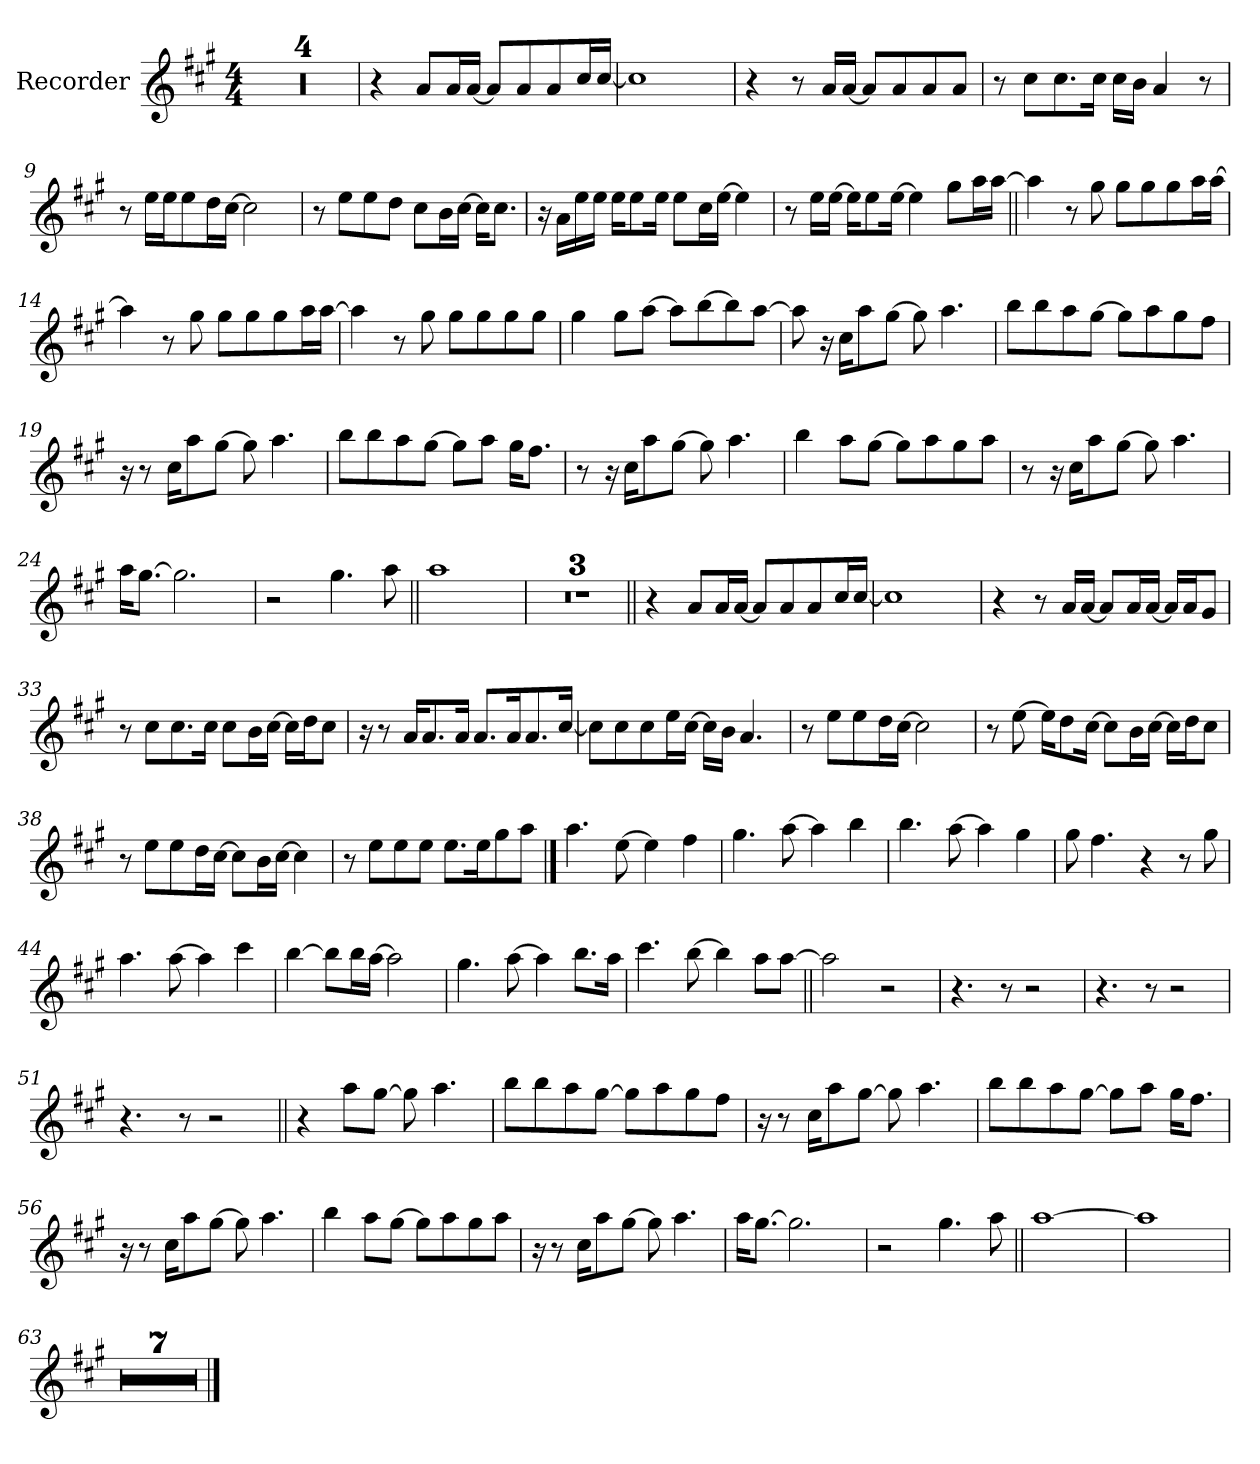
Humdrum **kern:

**kern
*part1
*staff1
*I"Recorder
*I'Rec
*clefG2
*k[f#c#g#]
*A:
*M4/4
=1
1r
=2
1r
=3
1r
=4
1r
!!LO:LB:g=z
=5
4r
8a/L
16a/L
[16a/JJ
8a/L]
8a/
8a/
16cc#/L
[16cc#/JJ
=6
1cc#]
=7
4r
8r
16a/LL
[16a/JJ
8a/L]
8a/
8a/
8a/J
=8
8r
8cc#\L
8.cc#\
16cc#\Jk
16cc#\LL
16b\JJ
4a/
8r
!!LO:LB:g=z
=9
8r
16ee\LL
16ee\J
8ee\
16dd\L
[16cc#\JJ
2cc#\]
=10
8r
8ee\L
8ee\
8dd\J
8cc#\L
16b\L
[16cc#\JJ
16cc#\KL]
8.cc#\J
=11
16r
16a\LL
16ee\
16ee\JJ
16ee\KL
8ee\
16ee\Jk
8ee\L
16cc#\L
[16ee\JJ
4ee\]
=12
8r
16ee\LL
[16ee\JJ
16ee\KL]
8ee\
[16ee\Jk
4ee\]
8gg#\L
16aa\L
[16aa\JJ
!!LO:LB:g=z
=13||
4aa\]
8r
8gg#\
8gg#\L
8gg#\
8gg#\
16aa\L
[16aa\JJ
=14
4aa\]
8r
8gg#\
8gg#\L
8gg#\
8gg#\
16aa\L
[16aa\JJ
=15
4aa\]
8r
8gg#\
8gg#\L
8gg#\
8gg#\
8gg#\J
=16
4gg#\
8gg#\L
[8aa\J
8aa\L]
[8bb\
8bb\]
[8aa\J
!!LO:LB:g=z
=17
8aa\]
16r
16cc#\KL
8aa\
[8gg#\J
8gg#\]
4.aa\
=18
8bb\L
8bb\
8aa\
[8gg#\J
8gg#\L]
8aa\
8gg#\
8ff#\J
=19
16r
8r
16cc#\KL
8aa\
[8gg#\J
8gg#\]
4.aa\
=20
8bb\L
8bb\
8aa\
[8gg#\J
8gg#\L]
8aa\J
16gg#\KL
8.ff#\J
!!LO:LB:g=z
=21
8r
16r
16cc#\KL
8aa\
[8gg#\J
8gg#\]
4.aa\
=22
4bb\
8aa\L
[8gg#\J
8gg#\L]
8aa\
8gg#\
8aa\J
=23
8r
16r
16cc#\KL
8aa\
[8gg#\J
8gg#\]
4.aa\
=24
16aa\KL
[8.gg#\J
2.gg#\]
=25
2r
4.gg#\
8aa\
!!LO:LB:g=z
=26||
1aa
=27
1r
=28
1r
=29
1r
!!LO:LB:g=z
=30||
4r
8a/L
16a/L
[16a/JJ
8a/L]
8a/
8a/
16cc#/L
[16cc#/JJ
=31
1cc#]
=32
4r
8r
16a/LL
[16a/JJ
8a/L]
16a/L
[16a/JJ
16a/LL]
16a/J
8g#/J
=33
8r
8cc#\L
8.cc#\
16cc#\Jk
8cc#\L
16b\L
[16cc#\JJ
16cc#\LL]
16dd\J
8cc#\J
!!LO:LB:g=z
=34
16r
8r
16a/KL
8.a/
16a/Jk
8.a/L
16a/K
8.a/
[16cc#/Jk
=35
8cc#\L]
8cc#\
8cc#\
16ee\L
[16cc#\JJ
16cc#\LL]
16b\JJ
4.a/
=36
8r
8ee\L
8ee\
16dd\L
[16cc#\JJ
2cc#\]
=37
8r
[8ee\
16ee\KL]
8dd\
[16cc#\Jk
8cc#\L]
16b\L
[16cc#\JJ
16cc#\LL]
16dd\J
8cc#\J
!!LO:LB:g=z
=38
8r
8ee\L
8ee\
16dd\L
[16cc#\JJ
8cc#\L]
16b\L
[16cc#\JJ
4cc#\]
=39
8r
8ee\L
8ee\
8ee\J
8.ee\L
16ee\K
8gg#\
8aa\J
!!LO:PB:g=z
==40
4.aa\
[8ee\
4ee\]
4ff#\
=41
4.gg#\
[8aa\
4aa\]
4bb\
=42
4.bb\
[8aa\
4aa\]
4gg#\
=43
8gg#\
4.ff#\
4r
8r
8gg#\
!!LO:LB:g=z
=44
4.aa\
[8aa\
4aa\]
4ccc#\
=45
[4bb\
8bb\L]
16bb\L
[16aa\JJ
2aa\]
=46
4.gg#\
[8aa\
4aa\]
8.bb\L
16aa\Jk
=47
4.ccc#\
[8bb\
4bb\]
8aa\L
[8aa\J
!!LO:LB:g=z
=48||
2aa\]
2r
=49
4.r
8r
2r
=50
4.r
8r
2r
=51
4.r
8r
2r
!!LO:LB:g=z
=52||
4r
8aa\L
[8gg#\J
8gg#\]
4.aa\
=53
8bb\L
8bb\
8aa\
[8gg#\J
8gg#\L]
8aa\
8gg#\
8ff#\J
=54
16r
8r
16cc#\KL
8aa\
[8gg#\J
8gg#\]
4.aa\
=55
8bb\L
8bb\
8aa\
[8gg#\J
8gg#\L]
8aa\J
16gg#\KL
8.ff#\J
!!LO:LB:g=z
=56
16r
8r
16cc#\KL
8aa\
[8gg#\J
8gg#\]
4.aa\
=57
4bb\
8aa\L
[8gg#\J
8gg#\L]
8aa\
8gg#\
8aa\J
=58
16r
8r
16cc#\KL
8aa\
[8gg#\J
8gg#\]
4.aa\
=59
16aa\KL
[8.gg#\J
2.gg#\]
=60
2r
4.gg#\
8aa\
!!LO:LB:g=z
=61||
[1aa
=62
1aa]
=63
1r
=64
1r
=65
1r
=66
1r
=67
1r
=68
1r
=69
1r
==
*-
